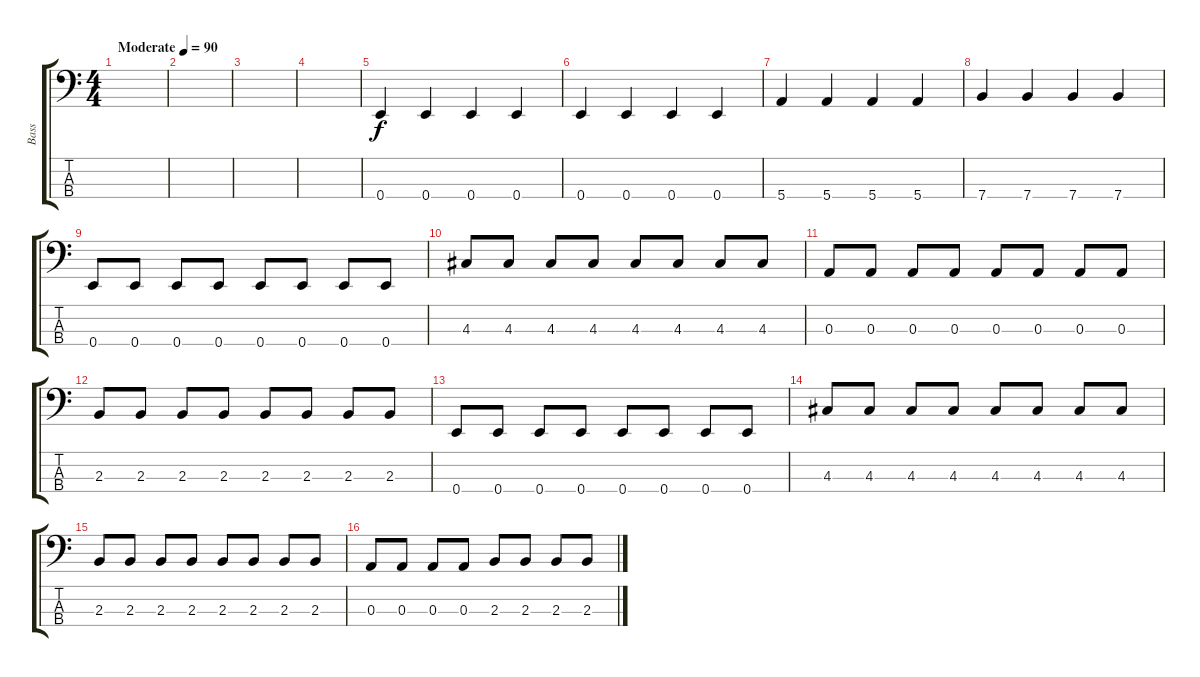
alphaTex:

\track ("Bass" "Bass") {instrument electricbassfinger}
\staff {score tabs}
\tuning (G2 D2 A1 E1) {hide}
\ts (4 4)
\tempo (90 "Moderate")
\clef f4
\ks c
|
|
|
|
0.4.4 0.4.4 0.4.4 0.4.4 |
0.4.4 0.4.4 0.4.4 0.4.4 |
5.4.4 5.4.4 5.4.4 5.4.4 |
7.4.4 7.4.4 7.4.4 7.4.4 |
0.4.8 0.4.8 0.4.8 0.4.8 0.4.8 0.4.8 0.4.8 0.4.8 |
4.3.8 4.3.8 4.3.8 4.3.8 4.3.8 4.3.8 4.3.8 4.3.8 |
0.3.8 0.3.8 0.3.8 0.3.8 0.3.8 0.3.8 0.3.8 0.3.8 |
2.3.8 2.3.8 2.3.8 2.3.8 2.3.8 2.3.8 2.3.8 2.3.8 |
0.4.8 0.4.8 0.4.8 0.4.8 0.4.8 0.4.8 0.4.8 0.4.8 |
4.3.8 4.3.8 4.3.8 4.3.8 4.3.8 4.3.8 4.3.8 4.3.8 |
2.3.8 2.3.8 2.3.8 2.3.8 2.3.8 2.3.8 2.3.8 2.3.8 |
0.3.8 0.3.8 0.3.8 0.3.8 2.3.8 2.3.8 2.3.8 2.3.8
